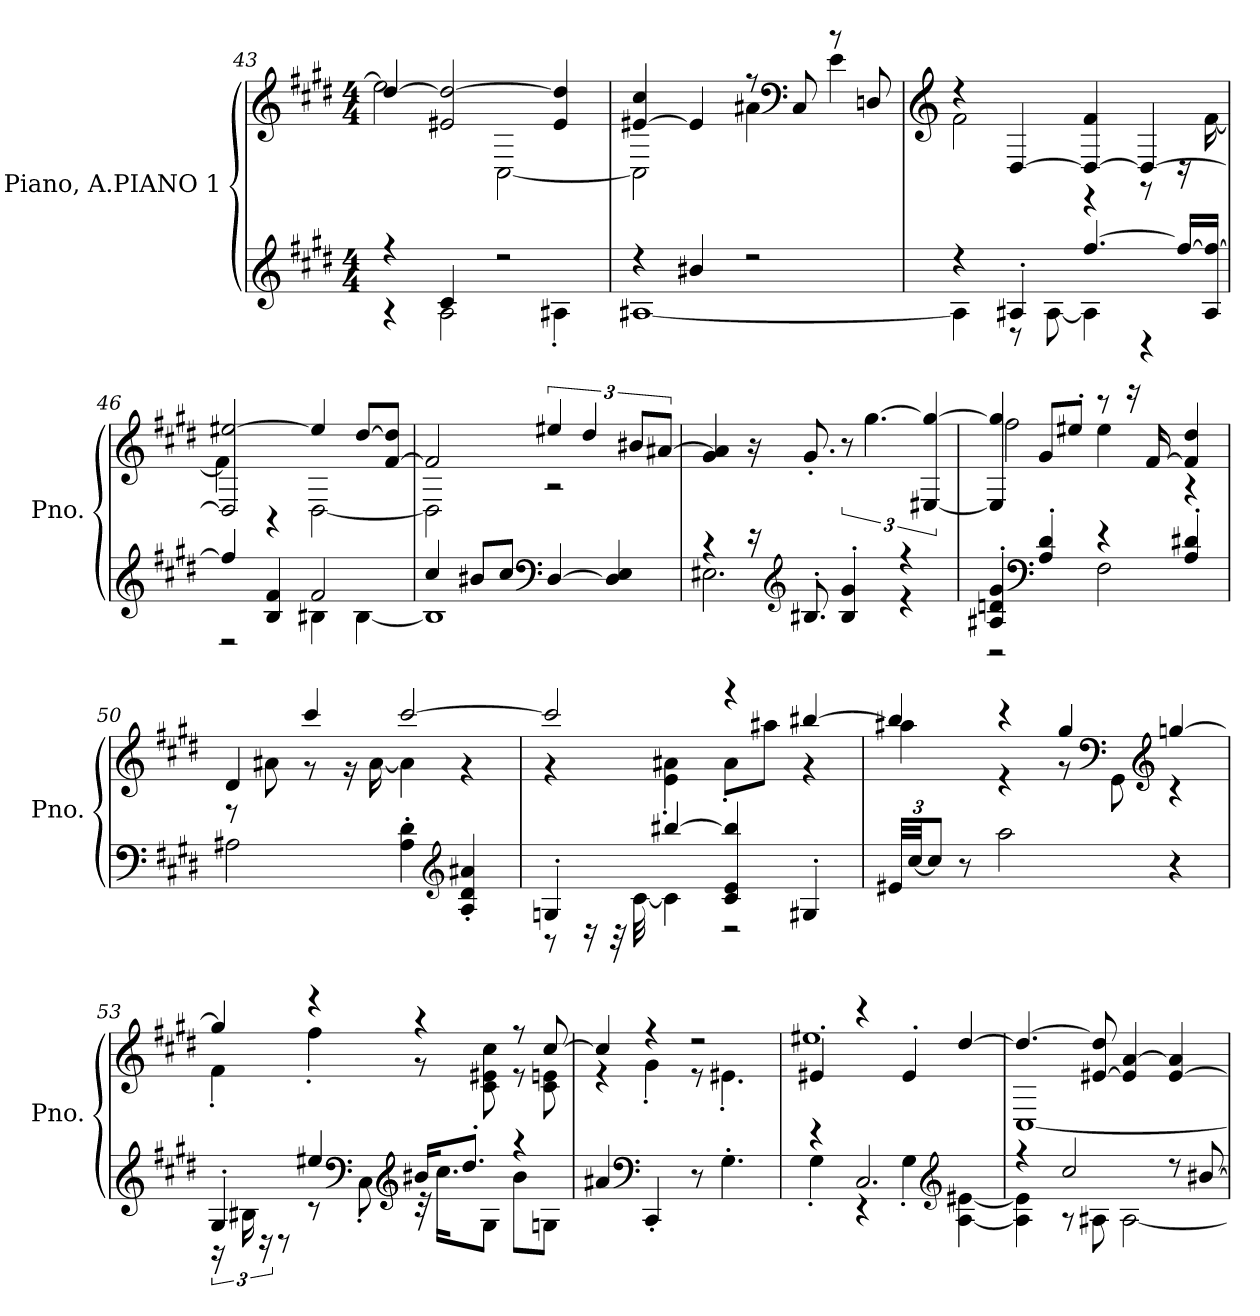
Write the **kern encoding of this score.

**kern	**kern
*part1	*part1
*staff2	*staff1
*I"Piano, A.PIANO 1	*
*I'Pno.	*
*clefG2	*clefG2
*k[f#c#g#d#]	*k[f#c#g#d#]
*M4/4	*M4/4
=43	=43
*^	*^
4r	4r	[4dd#/	2ee#\]
4c#/	2A\	2e#X/ 2dd#/_	.
2r	.	.	[2C#\
.	4A#X'\	4e#/ 4dd#/]	.
=44	=44	=44	=44
4r	[1A#X	[4e#X/ 4cc#/	2C#\]
4b#X/	.	4e#/]	.
2r	.	8r	4a#X\
*	*	*clefF4	*
.	.	8C#/	.
.	.	8r	4e#\
.	.	8Dn/	.
=45	=45	=45	=45
*	*	*clefG2	*
4r	4A#\]	4r	2f#\
4A#X'/	8r	[4D#/	.
.	[8A#\	.	.
[4.ff#/	4A#\]	4D#/_ 4f#/	4r
.	4r	4D#/_	8r
16ff#/LL_	.	.	16r
16A#/ 16ff#/_JJ	.	.	[16f#\
!!LO:PB:g=z	!!
=46	=46	=46	=46
4ff#/]	2r	2D#/] [2ee#X/	4f#\]
4B/ 4f#/	.	.	4r
2f#/	4B#X\	4ee#/]	[2D#\
.	[4B#\	[8dd#/L	.
.	.	[8f#/ 8dd#/]J	.
=47	=47	=47	=47
4cc#/	1B#]	2f#/]	2D#\]
8b#X/L	.	.	.
8cc#/J	.	.	.
*clefF4	*	*	*
[4D#/	.	6ee#X/	2r
.	.	6dd#/	.
4D#/] 4E/	.	.	.
.	.	12b#X/L	.
.	.	[12a#X/J	.
*	*	*v	*v
=48	=48	=48
4r	2.E#X\	4g#/ 4a#/]
16r	.	16r
*clefG2	*	*
8.B#X'/	.	8.g#'/
4B#/' 4g#/'	.	12r
.	.	[6.gg#\
4r	4r	.
.	.	[6E#X/ 6gg#/_
!!LO:LB:g=z
=49	=49	=49
*	*	*^
4A#X/' 4dn/' 4g#/'	2r	4E#/] 4gg#/]	2ff#\
*clefF4	*	*	*
4A#/' 4d/'	.	8g#/L	.
.	.	8ee#X'/J	.
4r	2F#\	8r	4ee#\
.	.	16r	.
.	.	[16f#/	.
4A#/' 4d#X/'	.	4f#/] 4dd#/	4r
*v	*v	*	*
=50	=50	=50
2A#X\	4d#/	8r
.	.	8a#X\
.	4ccc#/	8r
.	.	16r
.	.	[16a#\
4A#\' 4d#\'	[2ccc#/	4a#\]
*clefG2	*	*
4A#/' 4d#/' 4a#X/'	.	4r
=51	=51	=51
*^	*	*
4Gn'/	8r	2ccc#/]	4r
.	16r	.	.
.	32r	.	.
.	[32c#\	.	.
[4bb#X/	4c#\]	.	4e\' 4a#X\'
4c#/ 4e/ 4bb#/]	2r	4r	8a#'\L
.	.	.	8aa#X\J
4G#X'/	.	[4bb#X/	4r
*v	*v	*	*
!!LO:LB:g=z	!!
=52	=52	=52
*Xbrackettup	*	*
48e#X/LLL	4bb#/]	4aa#X\
[48cc#/JJ	.	.
12cc#/J]	.	.
8r	.	.
2aa\	4r	4r
.	4gg#/	8r
*	*clefF4	*
.	.	8GG#\
*	*clefG2	*
4r	[4ggn/	4r
=53	=53	=53
*^	*	*
*	*brackettup	*	*
4G#'/	24r	4gg/]	4f#'\
.	24B#X\	.	.
.	24r	.	.
.	8r	.	.
4ee#X/	8r	4r	4ff#'\
*clefF4	*	*	*
.	8C#'\	.	.
*clefG2	*	*	*
16b#X/KL	32r	4r	8r
.	16.cc#\KL	.	.
8.dd#'/J	.	.	.
.	8G#\J	.	8c#\ 8e#X\ 8cc#\
4r	8b#\L	8r	8r
.	8Gn\J	[8cc#/	8c#\ 8en\
*v	*v	*	*
=54	=54	=54
4a#X/	4cc#/]	4r
*clefF4	*	*
4CC#'/	4r	4g#'\
8r	2r	8r
4.G#'\	.	4.e#X'\
!!LO:LB:g=z	!!
=55	=55	=55
*^	*	*
4r	4G#'\	4e#X'/	1ee#X
2.C#/	4r	4r	.
.	4G#'\	4e#'/	.
*clefG2	*	*	*
.	[4A\ [4e#X\	[4dd#/	.
=56	=56	=56	=56
4r	4A\] 4e#\]	4.dd#/_	[1C#
2cc#/	8r	.	.
.	8A#X\	[8e#X/ 8dd#/]	.
.	[2A#\	4e#/] [4a/	.
8r	.	[4e#/ 4a/]	.
[8b#X/	.	.	.
*v	*v	*	*
*	*v	*v
=	=
*-	*-
